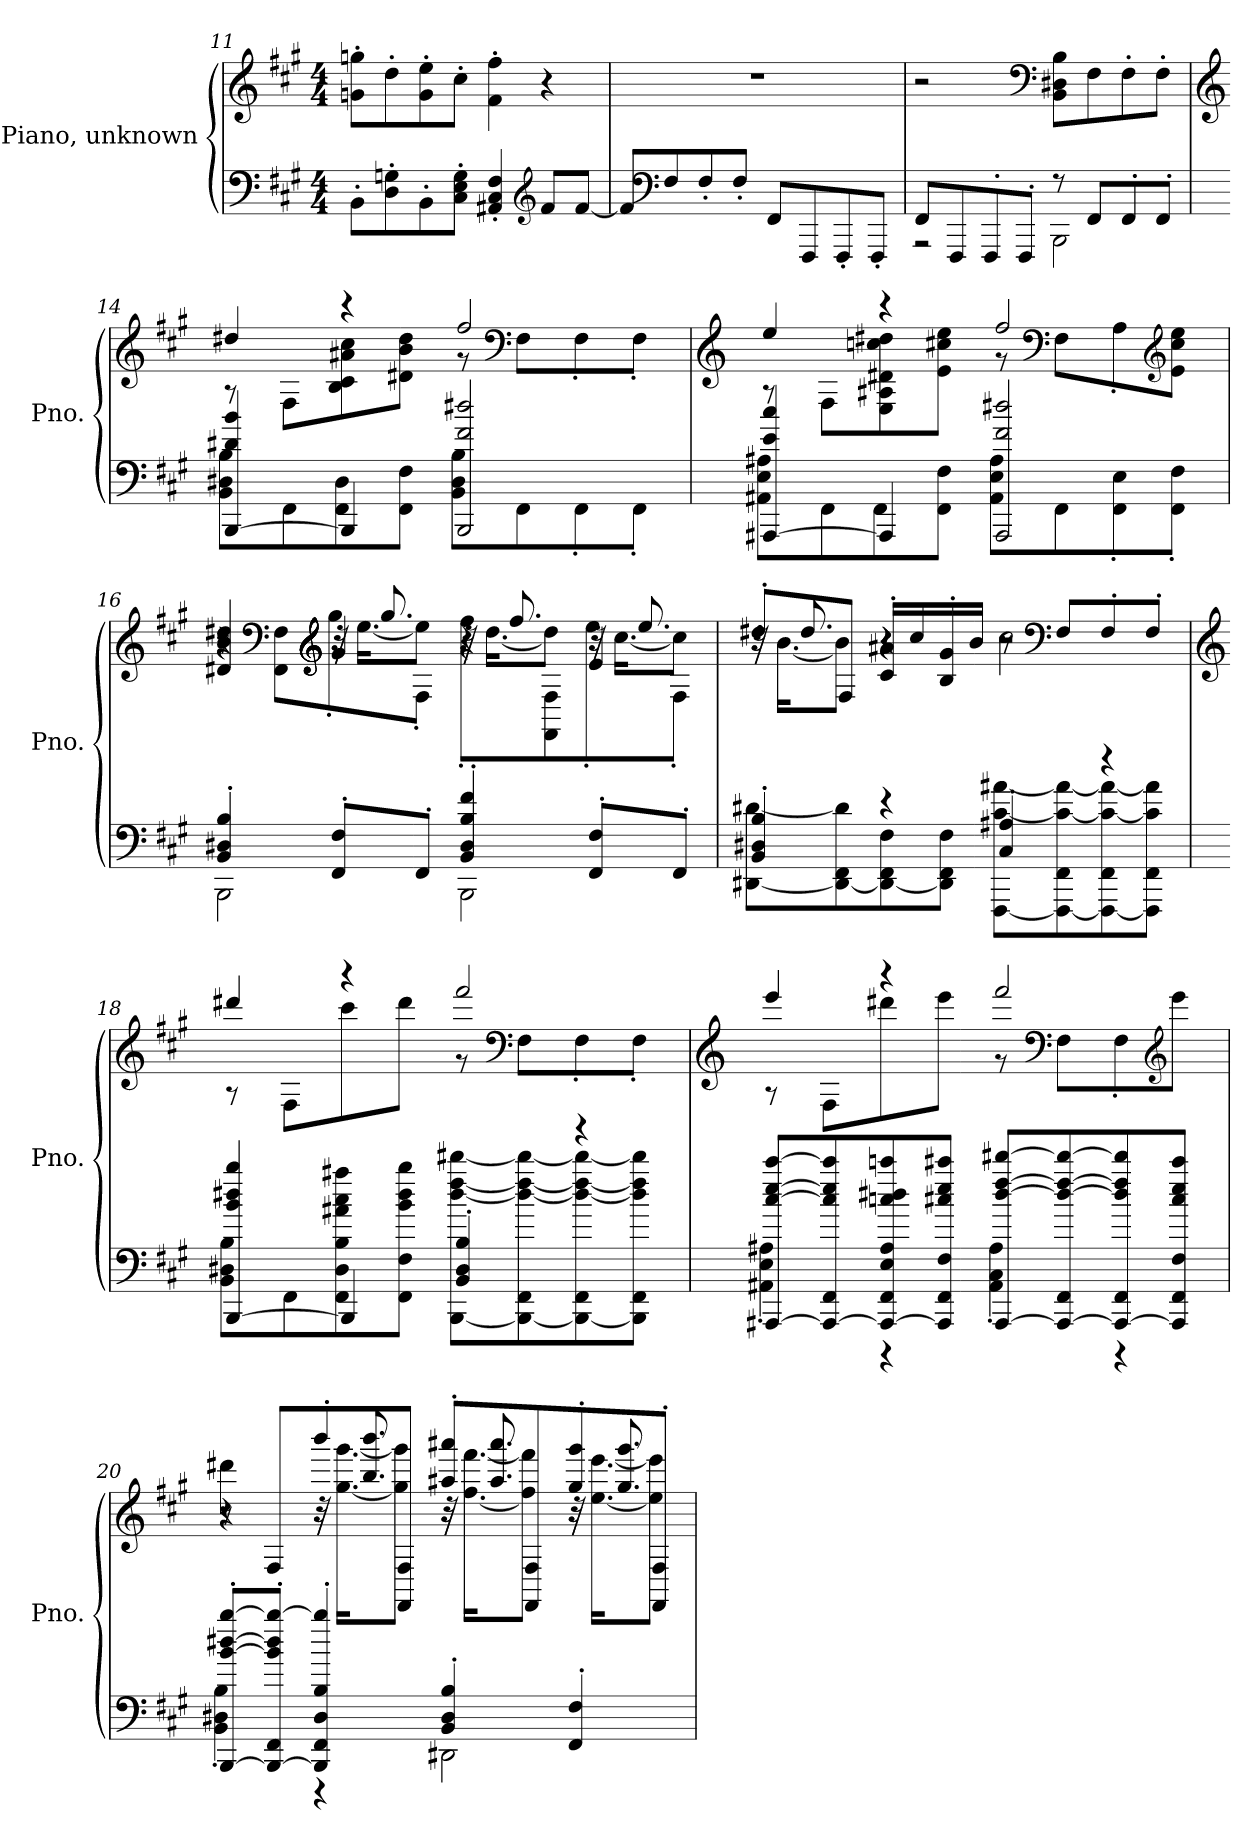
**kern	**kern
*part1	*part1
*staff2	*staff1
*I"Piano, unknown	*
*I'Pno.	*
*clefF4	*clefG2
*k[f#c#g#]	*k[f#c#g#]
*M4/4	*M4/4
=11	=11
8BB'\L	8gn\' 8ggn\'L
8D\' 8Gn\'	8dd'\
8BB'\	8g\' 8ee\'
8C#\' 8E\' 8G\'J	8cc#'\J
4AA#X/' 4C#/' 4F#/'	4f#\' 4ff#\'
*clefG2	*
8f#/L	4r
[8f#/J	.
=12	=12
8f#/L]	1r
*clefF4	*
8F#/	.
8F#'/	.
8F#'/J	.
8FF#/L	.
8FFF#/	.
8FFF#'/	.
8FFF#'/J	.
=13	=13
*^	*
8FF#/L	2r	2r
8FFF#/	.	.
8FFF#'/	.	.
8FFF#'/J	.	.
*	*	*clefF4
8r	2BBB\	8BB\ 8D#X\ 8B\L
8FF#/L	.	8F#\
8FF#'/	.	8F#'\
8FF#'/J	.	8F#'\J
!!LO:LB:g=z
=14	=14	=14
*	*	*clefG2
*	*	*^
[4BBB/ 4d#X/ 4b/	8BB\ 8D#X\ 8B\L	4dd#X/	8r
.	8FF#\	.	8F#\L
4BBB/]	8FF#\ 8D#\	4r	8B\ 8c#\ 8a#X\ 8cc#\
.	8FF#\ 8F#\J	.	8d#X\ 8b\ 8dd#\J
2BBB/ 2f#/ 2dd#X/	8BB\ 8D#\ 8B\L	2ff#/	8r
*	*	*clefF4	*
.	8FF#\	.	8F#\L
.	8FF#'\	.	8F#'\
.	8FF#'\J	.	8F#'\J
=15	=15	=15	=15
*	*	*clefG2	*
[4AAA#X/ 4e/ 4cc#/	8AA#X\ 8E\ 8A#X\L	4ee/	8r
.	8FF#\	.	8F#\L
4AAA#/]	8FF#\	4r	8E\ 8A#X\ 8d#X\ 8ccn\ 8dd#X\
.	8FF#\ 8F#\J	.	8e\ 8cc#X\ 8ee\J
2AAA#/ 2f#/ 2dd#X/	8AA#\ 8E\ 8A#\L	2ff#/	8r
*	*	*clefF4	*
.	8FF#\	.	8F#\L
.	8FF#\' 8E\'	.	8A#'\
*	*	*clefG2	*
.	8FF#\' 8F#\'J	.	8e\ 8cc#\ 8ee\J
!!LO:LB:g=z
=16	=16	=16	=16
*	*	*^	*^
4BB/' 4D#X/' 4B/'	2BBB\	4r	4r	4d#X/ 4b/ 4dd#X/	8r
*	*	*clefF4	*	*	*
.	.	.	.	.	8FF#\ 8F#\L
*	*	*clefG2	*	*	*
8FF#/' 8F#/'L	.	16r	32r	4g#/	8gg#'\
.	.	.	[16.ee\KL	.	.
.	.	8.gg#/	.	.	.
8FF#'/J	.	.	8ee\J]	.	8F#'\J
4BB/' 4D#/' 4B/' 4f#/'	2BBB\	16r	32r	4r	8ff#'\L
.	.	.	[16.dd#\KL	.	.
.	.	8.ff#/	.	.	.
.	.	.	8dd#\J]	.	8FF#\ 8F#\
8FF#/' 8F#/'L	.	16r	32r	4e/	8ee'\
.	.	.	[16.cc#\KL	.	.
.	.	8.ee/	.	.	.
8FF#'/J	.	.	8cc#\J]	.	8F#'\J
*	*	*	*	*v	*v
=17	=17	=17	=17	=17
4BB/' 4D#X/' 4B/'	[8DD#X\ [8d#X\L	16r	32r	8dd#X'/L
.	.	.	[16.b\KL	.
.	.	8.dd#/	.	.
.	8DD#\_ 8FF#\ 8d#\]	.	8b\J]	8F#/J
4r	8DD#\_ 8FF#\ 8F#\	4r	4r	16c#/' 16a#X/'LL
.	.	.	.	16cc#/
.	8DD#\] 8FF#\ 8F#\J	.	.	16B/' 16g#/'
.	.	.	.	16b/JJ
4C#/' 4A#X/'	[8FFF#\ [8c#\ [8a#X\L	2r	2cc#\	8r
*	*	*clefF4	*	*
.	8FFF#\_ 8FF#\ 8c#\_ 8a#\_	.	.	8F#/L
4r	8FFF#\_ 8FF#\ 8c#\_ 8a#\_	.	.	8F#'/
.	8FFF#\] 8FF#\ 8c#\] 8a#\]J	.	.	8F#'/J
*	*	*v	*v	*v
!!LO:PB:g=z
=18	=18	=18
*	*	*clefG2
*	*	*^
[4BBB/ 4b/ 4dd#X/ 4bb/	8BB\ 8D#X\ 8B\L	4ddd#X/	8r
.	8FF#\	.	8F#\L
4BBB/]	8FF#\ 8D#\ 8B\ 8a#X\ 8cc#\ 8aa#X\	4r	8ccc#\
.	8FF#\ 8F#\ 8b\ 8dd#\ 8bb\J	.	8ddd#\J
4BB/' 4D#/' 4B/'	[8BBB\ [8dd#\ [8ff#\ [8ddd#X\L	2fff#/	8r
*	*	*clefF4	*
.	8BBB\_ 8FF#\ 8dd#\_ 8ff#\_ 8ddd#\_	.	8F#\L
4r	8BBB\_ 8FF#\ 8dd#\_ 8ff#\_ 8ddd#\_	.	8F#'\
.	8BBB\] 8FF#\ 8dd#\] 8ff#\] 8ddd#\]J	.	8F#'\J
=19	=19	=19	=19
*	*	*clefG2	*
[8AAA#X/ [8cc#/ [8ee/ [8ccc#/L	4AA#X\' 4E\' 4A#X\'	4eee/	8r
8AAA#/_ 8FF#/ 8cc#/] 8ee/] 8ccc#/]	.	.	8F#\L
8AAA#/_ 8FF#/ 8E/ 8A#/ 8ccn/ 8dd#X/ 8cccn/	4r	4r	8ddd#X\
8AAA#/] 8FF#/ 8F#/ 8cc#X/ 8ee/ 8ccc#X/J	.	.	8eee\J
[8AAA#/ [8dd#/ [8ff#/ [8ddd#X/L	4AA#\' 4C#\' 4A#\'	2fff#/	8r
*	*	*clefF4	*
8AAA#/_ 8FF#/ 8dd#/_ 8ff#/_ 8ddd#/_	.	.	8F#\L
8AAA#/_ 8FF#/ 8dd#/] 8ff#/] 8ddd#/]	4r	.	8F#'\
*	*	*clefG2	*
8AAA#/] 8FF#/ 8F#/ 8cc#/ 8ee/ 8ccc#/J	.	.	8eee\J
!!LO:LB:g=z
=20	=20	=20	=20
*	*	*	*^
[8BBB/' [8b/' [8dd#X/' [8bb/'L	4BB\' 4D#X\' 4B\'	4r	4ddd#X\	8r
8BBB/_' 8FF#/' 8b/]' 8dd#/]' 8bb/_'J	.	.	.	8F#/L
4BBB/]' 4FF#/' 4D#/' 4B/' 4bb/]'	4r	16r	32r	8bbb'/
.	.	.	[16.gg#\ [16.ggg#\KL	.
.	.	8.bb/ 8.bbb/	.	.
.	.	.	8gg#\] 8ggg#\]J	8FF#/ 8F#/J
4BB/' 4D#/' 4B/'	2DD#X\	16r	32r	8aa#X/' 8aaa#X/'L
.	.	.	[16.ff#\ [16.fff#\KL	.
.	.	8.aa#/ 8.aaa#/	.	.
.	.	.	8ff#\] 8fff#\]J	8FF#/ 8F#/
4FF#/' 4F#/'	.	16r	32r	8gg#/' 8ggg#/'
.	.	.	[16.ee\ [16.eee\KL	.
.	.	8.gg#/ 8.ggg#/	.	.
.	.	.	8ee\] 8eee\]J	8FF#/' 8F#/'J
*v	*v	*	*	*
*	*v	*v	*v
=	=
*-	*-
